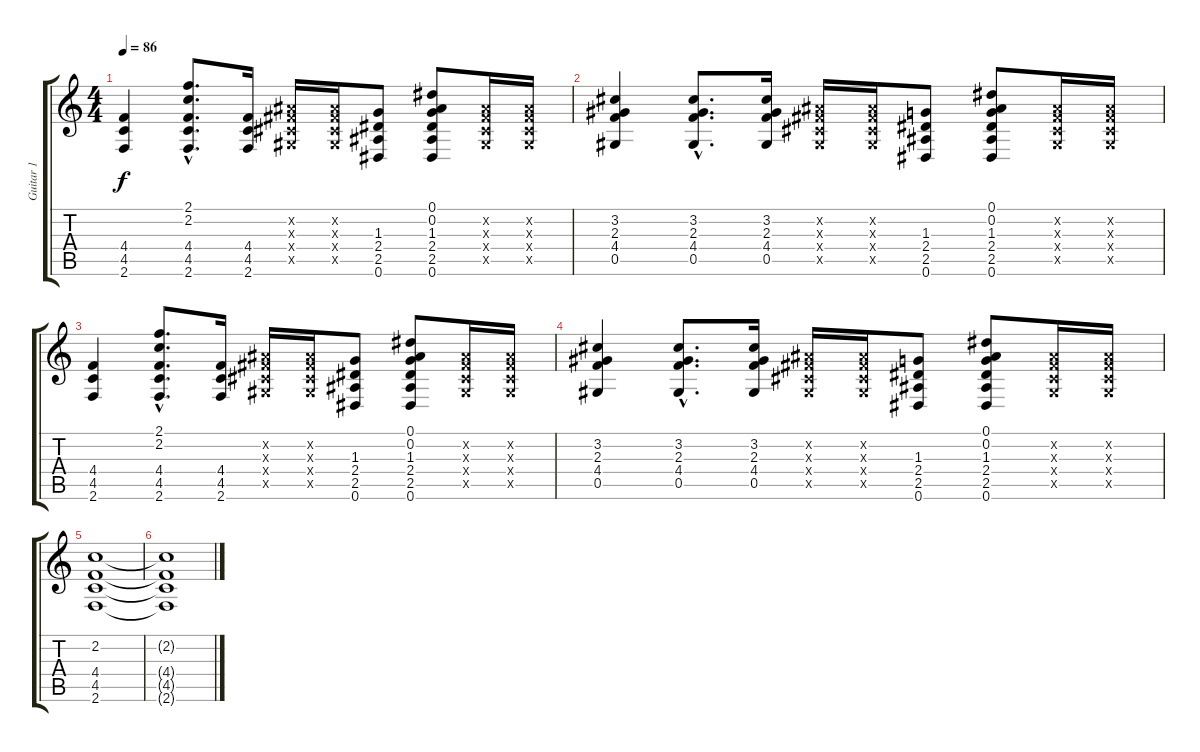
\track ("Guitar 1" "Guitar 1") {instrument overdrivenguitar}
\staff {score tabs}
\tuning (Eb4 Bb3 Gb3 Db3 Ab2 Eb2) {hide}
\ts (4 4)
\tempo 86
\clef g2
\ks c
(4.4 4.5 2.6).4{dy f} (2.1{hac} 2.2{hac} 4.4{hac} 4.5{hac} 2.6{hac}).8{d} (4.4 4.5 2.6).16 (0.2{x} 0.3{x} 0.4{x} 0.5{x}).16 (0.2{x} 0.3{x} 0.4{x} 0.5{x}).16 (1.3 2.4 2.5 0.6).8 (0.1 0.2 1.3 2.4 2.5 0.6).8 (0.2{x} 0.3{x} 0.4{x} 0.5{x}).16 (0.2{x} 0.3{x} 0.4{x} 0.5{x}).16 |
(3.2 2.3 4.4 0.5).4 (3.2{hac} 2.3{hac} 4.4{hac} 0.5{hac}).8{d} (3.2 2.3 4.4 0.5).16 (0.2{x} 0.3{x} 0.4{x} 0.5{x}).16 (0.2{x} 0.3{x} 0.4{x} 0.5{x}).16 (1.3 2.4 2.5 0.6).8 (0.1 0.2 1.3 2.4 2.5 0.6).8 (0.2{x} 0.3{x} 0.4{x} 0.5{x}).16 (0.2{x} 0.3{x} 0.4{x} 0.5{x}).16 |
(4.4 4.5 2.6).4 (2.1{hac} 2.2{hac} 4.4{hac} 4.5{hac} 2.6{hac}).8{d} (4.4 4.5 2.6).16 (0.2{x} 0.3{x} 0.4{x} 0.5{x}).16 (0.2{x} 0.3{x} 0.4{x} 0.5{x}).16 (1.3 2.4 2.5 0.6).8 (0.1 0.2 1.3 2.4 2.5 0.6).8 (0.2{x} 0.3{x} 0.4{x} 0.5{x}).16 (0.2{x} 0.3{x} 0.4{x} 0.5{x}).16 |
(3.2 2.3 4.4 0.5).4 (3.2{hac} 2.3{hac} 4.4{hac} 0.5{hac}).8{d} (3.2 2.3 4.4 0.5).16 (0.2{x} 0.3{x} 0.4{x} 0.5{x}).16 (0.2{x} 0.3{x} 0.4{x} 0.5{x}).16 (1.3 2.4 2.5 0.6).8 (0.1 0.2 1.3 2.4 2.5 0.6).8 (0.2{x} 0.3{x} 0.4{x} 0.5{x}).16 (0.2{x} 0.3{x} 0.4{x} 0.5{x}).16 |
(2.2 4.4 4.5 2.6).1 |
(2.2{t} 4.4{t} 4.5{t} 2.6{t}).1
